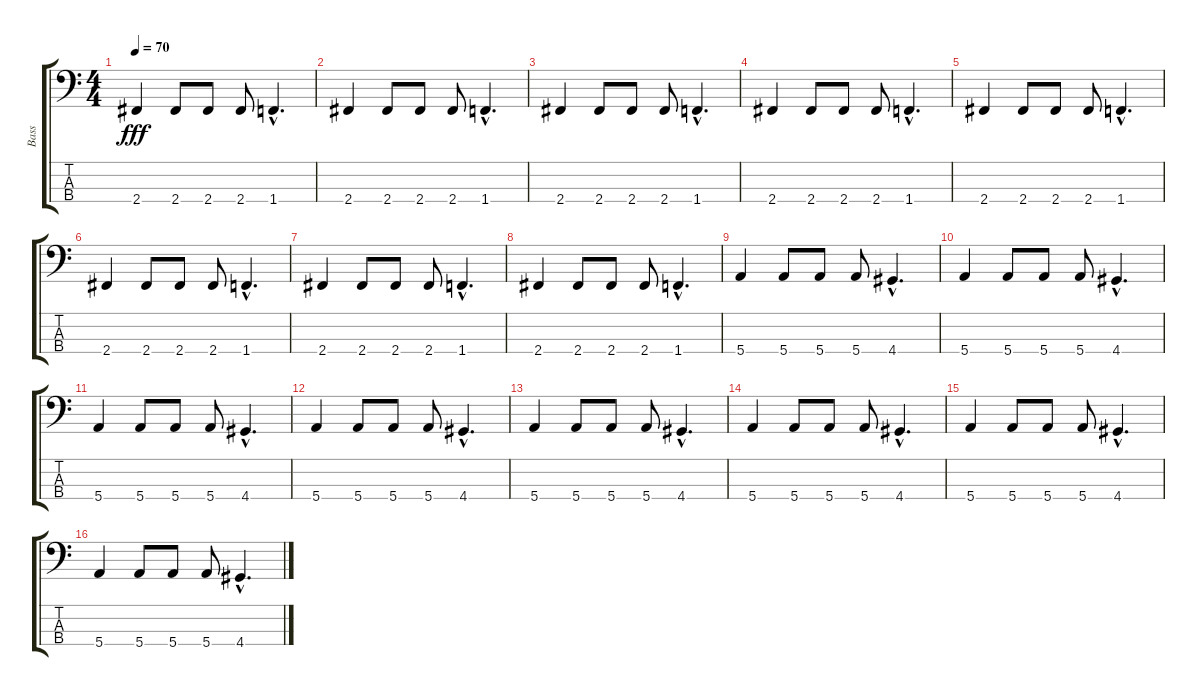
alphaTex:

\track ("Bass" "Bass") {instrument electricbassfinger}
\staff {score tabs}
\tuning (G2 D2 A1 E1) {hide}
\ts (4 4)
\tempo 70
\clef f4
\ks c
2.4.4{dy fff} 2.4.8 2.4.8 2.4.8 1.4{hac}.4{d} |
2.4.4 2.4.8 2.4.8 2.4.8 1.4{hac}.4{d} |
2.4.4 2.4.8 2.4.8 2.4.8 1.4{hac}.4{d} |
2.4.4 2.4.8 2.4.8 2.4.8 1.4{hac}.4{d} |
2.4.4 2.4.8 2.4.8 2.4.8 1.4{hac}.4{d} |
2.4.4 2.4.8 2.4.8 2.4.8 1.4{hac}.4{d} |
2.4.4 2.4.8 2.4.8 2.4.8 1.4{hac}.4{d} |
2.4.4 2.4.8 2.4.8 2.4.8 1.4{hac}.4{d} |
5.4.4 5.4.8 5.4.8 5.4.8 4.4{hac}.4{d} |
5.4.4 5.4.8 5.4.8 5.4.8 4.4{hac}.4{d} |
5.4.4 5.4.8 5.4.8 5.4.8 4.4{hac}.4{d} |
5.4.4 5.4.8 5.4.8 5.4.8 4.4{hac}.4{d} |
5.4.4 5.4.8 5.4.8 5.4.8 4.4{hac}.4{d} |
5.4.4 5.4.8 5.4.8 5.4.8 4.4{hac}.4{d} |
5.4.4 5.4.8 5.4.8 5.4.8 4.4{hac}.4{d} |
5.4.4 5.4.8 5.4.8 5.4.8 4.4{hac}.4{d}
